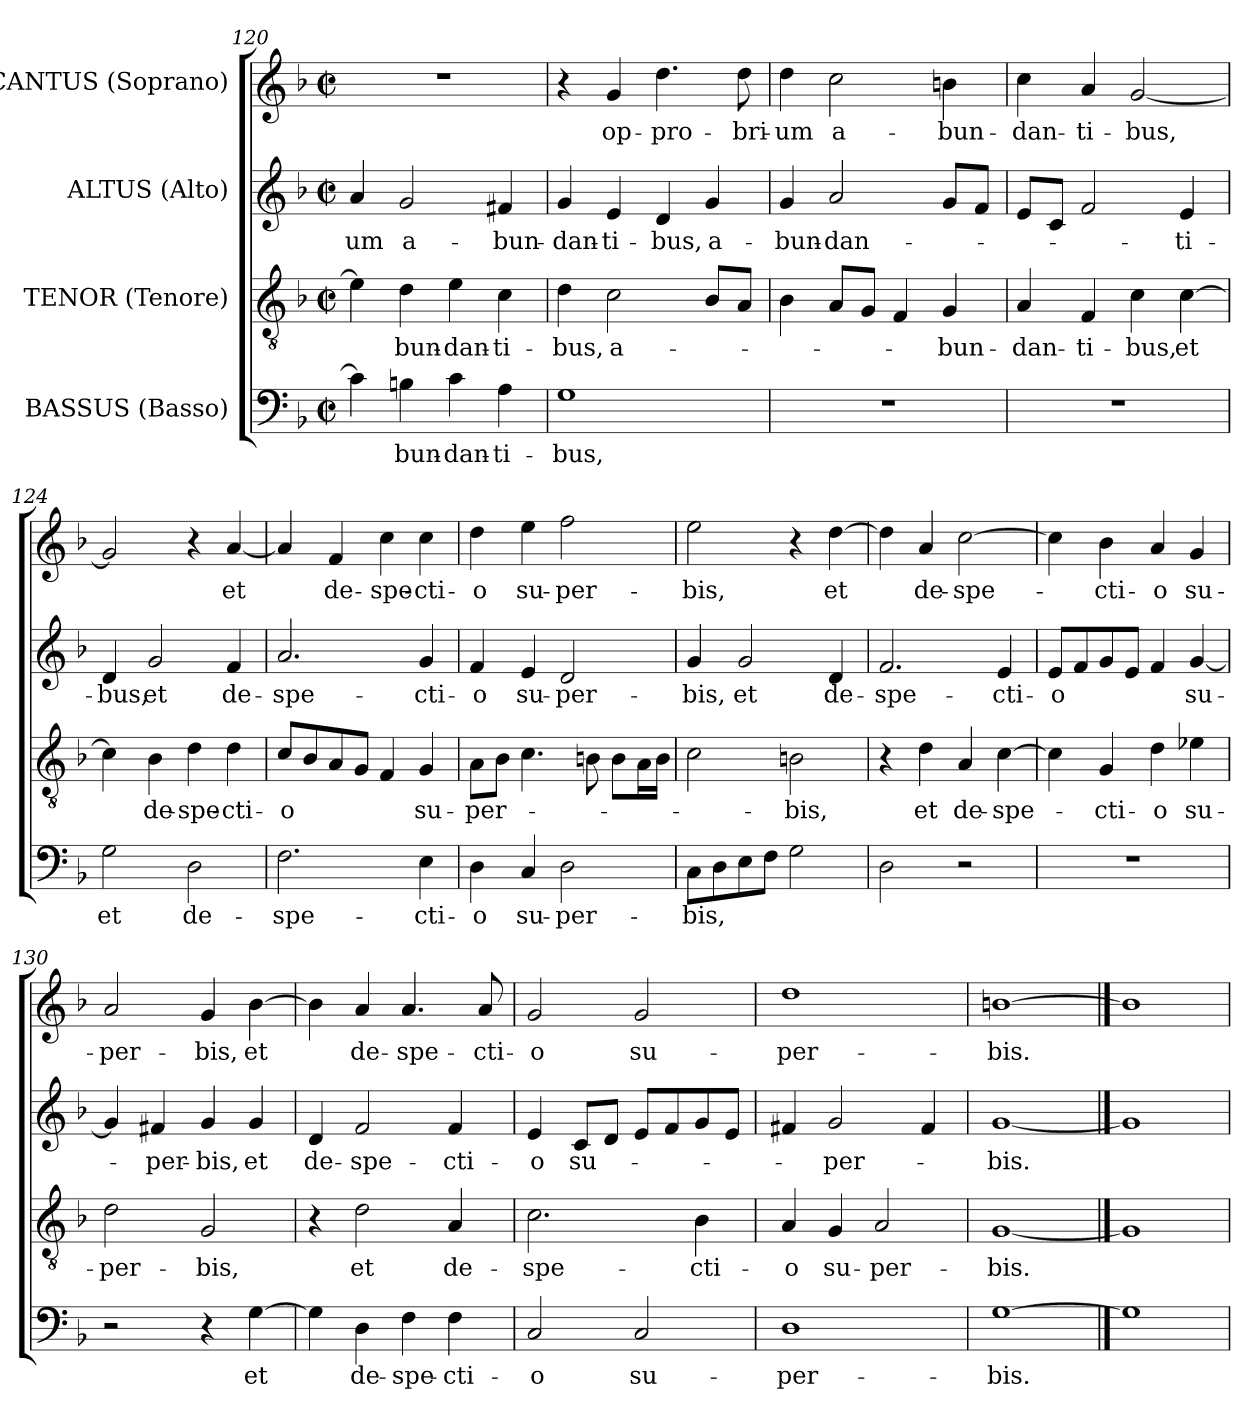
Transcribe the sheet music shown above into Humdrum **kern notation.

**kern	**text	**kern	**text	**kern	**text	**kern	**text
*part4	*part4	*part3	*part3	*part2	*part2	*part1	*part1
*staff4	*staff4	*staff3	*staff3	*staff2	*staff2	*staff1	*staff1
*I"BASSUS (Basso)	*	*I"TENOR (Tenore)	*	*I"ALTUS (Alto)	*	*I"CANTUS (Soprano)	*
*clefF4	*	*clefGv2	*	*clefG2	*	*clefG2	*
*k[b-]	*	*k[b-]	*	*k[b-]	*	*k[b-]	*
*F:	*	*F:	*	*F:	*	*F:	*
*M2/2	*	*M2/2	*	*M2/2	*	*M2/2	*
*met(c|)	*	*met(c|)	*	*met(c|)	*	*met(c|)	*
=120	=120	=120	=120	=120	=120	=120	=120
!	!	!	!	!	!LO:LY:b	!	!
4c\]	.	4e\]	.	4a/	-um	1r	.
!	!LO:LY:b	!	!LO:LY:b	!	!LO:LY:b	!	!
4Bn\	-bun-	4d\	-bun-	2g/	a-	.	.
!	!LO:LY:b	!	!LO:LY:b	!	!	!	!
4c\	-dan-	4e\	-dan-	.	.	.	.
!	!LO:LY:b	!	!LO:LY:b	!	!LO:LY:b	!	!
4A\	-ti-	4c\	-ti-	4f#/	-bun-	.	.
=121	=121	=121	=121	=121	=121	=121	=121
!	!LO:LY:b	!	!LO:LY:b	!	!LO:LY:b	!	!
1G	-bus,	4d\	-bus,	4g/	-dan-	4r	.
!	!	!	!LO:LY:b	!	!LO:LY:b	!	!LO:LY:b
.	.	2c\	a-	4e/	-ti-	4g/	op-
!	!	!	!	!	!LO:LY:b	!	!LO:LY:b
.	.	.	.	4d/	-bus,	4.dd\	-pro-
!	!	!	!	!	!LO:LY:b	!	!
.	.	8B-/L	.	4g/	a-	.	.
!	!	!	!	!	!	!	!LO:LY:b
.	.	8A/J	.	.	.	8dd\	-bri-
=122	=122	=122	=122	=122	=122	=122	=122
!	!	!	!	!	!LO:LY:b	!	!LO:LY:b
1r	.	4B-\	.	4g/	-bun-	4dd\	-um
!	!	!	!	!	!LO:LY:b	!	!LO:LY:b
.	.	8A/L	.	2a/	-dan-	2cc\	a-
.	.	8G/J	.	.	.	.	.
.	.	4F/	.	.	.	.	.
!	!	!	!LO:LY:b	!	!	!	!LO:LY:b
.	.	4G/	-bun-	8g/L	.	4bn\	-bun-
.	.	.	.	8f/J	.	.	.
!!LO:PB:g=z
=123	=123	=123	=123	=123	=123	=123	=123
!	!	!	!LO:LY:b	!	!	!	!LO:LY:b
1r	.	4A/	-dan-	8e/L	.	4cc\	-dan-
.	.	.	.	8c/J	.	.	.
!	!	!	!LO:LY:b	!	!	!	!LO:LY:b
.	.	4F/	-ti-	2f/	.	4a/	-ti-
!	!	!	!LO:LY:b	!	!	!	!LO:LY:b
.	.	4c\	-bus,	.	.	[2g/	-bus,
!	!	!	!LO:LY:b	!	!LO:LY:b	!	!
.	.	[4c\	et	4e/	-ti-	.	.
=124	=124	=124	=124	=124	=124	=124	=124
!	!LO:LY:b	!	!	!	!LO:LY:b	!	!
2G\	et	4c\]	.	4d/	-bus,	2g/]	.
!	!	!	!LO:LY:b	!	!LO:LY:b	!	!
.	.	4B-\	de-	2g/	et	.	.
!	!LO:LY:b	!	!LO:LY:b	!	!	!	!
2D\	de-	4d\	-spe-	.	.	4r	.
!	!	!	!LO:LY:b	!	!LO:LY:b	!	!LO:LY:b
.	.	4d\	-cti-	4f/	de-	[4a/	et
=125	=125	=125	=125	=125	=125	=125	=125
!	!LO:LY:b	!	!LO:LY:b	!	!LO:LY:b	!	!
2.F\	-spe-	8c/L	-o	2.a/	-spe-	4a/]	.
.	.	8B-/	.	.	.	.	.
!	!	!	!	!	!	!	!LO:LY:b
.	.	8A/	.	.	.	4f/	de-
.	.	8G/J	.	.	.	.	.
!	!	!	!	!	!	!	!LO:LY:b
.	.	4F/	.	.	.	4cc\	-spe-
!	!LO:LY:b	!	!LO:LY:b	!	!LO:LY:b	!	!LO:LY:b
4E\	-cti-	4G/	su-	4g/	-cti-	4cc\	-cti-
=126	=126	=126	=126	=126	=126	=126	=126
!	!LO:LY:b	!	!LO:LY:b	!	!LO:LY:b	!	!LO:LY:b
4D\	-o	8A\L	-per-	4f/	-o	4dd\	-o
.	.	8B-\J	.	.	.	.	.
!	!LO:LY:b	!	!	!	!LO:LY:b	!	!LO:LY:b
4C/	su-	4.c\	.	4e/	su-	4ee\	su-
!	!LO:LY:b	!	!	!	!LO:LY:b	!	!LO:LY:b
2D\	-per-	.	.	2d/	-per-	2ff\	-per-
.	.	8B\	.	.	.	.	.
.	.	8B\L	.	.	.	.	.
.	.	16A\L	.	.	.	.	.
.	.	16B\JJ	.	.	.	.	.
=127	=127	=127	=127	=127	=127	=127	=127
!	!LO:LY:b	!	!	!	!LO:LY:b	!	!LO:LY:b
8C\L	-bis,	2c\	.	4g/	-bis,	2ee\	-bis,
8D\	.	.	.	.	.	.	.
!	!	!	!	!	!LO:LY:b	!	!
8E\	.	.	.	2g/	et	.	.
8F\J	.	.	.	.	.	.	.
!	!	!	!LO:LY:b	!	!	!	!
2G\	.	2Bn\	-bis,	.	.	4r	.
!	!	!	!	!	!LO:LY:b	!	!LO:LY:b
.	.	.	.	4d/	de-	[4dd\	et
=128	=128	=128	=128	=128	=128	=128	=128
!	!	!	!	!	!LO:LY:b	!	!
2D\	.	4r	.	2.f/	-spe-	4dd\]	.
!	!	!	!LO:LY:b	!	!	!	!LO:LY:b
.	.	4d\	et	.	.	4a/	de-
!	!	!	!LO:LY:b	!	!	!	!LO:LY:b
2r	.	4A/	de-	.	.	[2cc\	-spe-
!	!	!	!LO:LY:b	!	!LO:LY:b	!	!
.	.	[4c\	-spe-	4e/	-cti-	.	.
!!LO:LB:g=z
=129	=129	=129	=129	=129	=129	=129	=129
!	!	!	!	!	!LO:LY:b	!	!
1r	.	4c\]	.	8e/L	-o	4cc\]	.
.	.	.	.	8f/	.	.	.
!	!	!	!LO:LY:b	!	!	!	!LO:LY:b
.	.	4G/	-cti-	8g/	.	4b-\	-cti-
.	.	.	.	8e/J	.	.	.
!	!	!	!LO:LY:b	!	!	!	!LO:LY:b
.	.	4d\	-o	4f/	.	4a/	-o
!	!	!	!LO:LY:b	!	!LO:LY:b	!	!LO:LY:b
.	.	4e-\	su-	[4g/	su-	4g/	su-
=130	=130	=130	=130	=130	=130	=130	=130
!	!	!	!LO:LY:b	!	!	!	!LO:LY:b
2r	.	2d\	-per-	4g/]	.	2a/	-per-
!	!	!	!	!	!LO:LY:b	!	!
.	.	.	.	4f#/	-per-	.	.
!	!	!	!LO:LY:b	!	!LO:LY:b	!	!LO:LY:b
4r	.	2G/	-bis,	4g/	-bis,	4g/	-bis,
!	!LO:LY:b	!	!	!	!LO:LY:b	!	!LO:LY:b
[4G\	et	.	.	4g/	et	[4b-\	et
=131	=131	=131	=131	=131	=131	=131	=131
!	!	!	!	!	!LO:LY:b	!	!
4G\]	.	4r	.	4d/	de-	4b-\]	.
!	!LO:LY:b	!	!LO:LY:b	!	!LO:LY:b	!	!LO:LY:b
4D\	de-	2d\	et	2f/	-spe-	4a/	de-
!	!LO:LY:b	!	!	!	!	!	!LO:LY:b
4F\	-spe-	.	.	.	.	4.a/	-spe-
!	!LO:LY:b	!	!LO:LY:b	!	!LO:LY:b	!	!
4F\	-cti-	4A/	de-	4f/	-cti-	.	.
!	!	!	!	!	!	!	!LO:LY:b
.	.	.	.	.	.	8a/	-cti-
=132	=132	=132	=132	=132	=132	=132	=132
!	!LO:LY:b	!	!LO:LY:b	!	!LO:LY:b	!	!LO:LY:b
2C/	-o	2.c\	-spe-	4e/	-o	2g/	-o
!	!	!	!	!	!LO:LY:b	!	!
.	.	.	.	8c/L	su-	.	.
.	.	.	.	8d/J	.	.	.
!	!LO:LY:b	!	!	!	!	!	!LO:LY:b
2C/	su-	.	.	8e/L	.	2g/	su-
.	.	.	.	8f/	.	.	.
!	!	!	!LO:LY:b	!	!	!	!
.	.	4B-\	-cti-	8g/	.	.	.
.	.	.	.	8e/J	.	.	.
=133	=133	=133	=133	=133	=133	=133	=133
!	!LO:LY:b	!	!LO:LY:b	!	!	!	!LO:LY:b
1D	-per-	4A/	-o	4f#/	.	1dd	-per-
!	!	!	!LO:LY:b	!	!LO:LY:b	!	!
.	.	4G/	su-	2g/	-per-	.	.
!	!	!	!LO:LY:b	!	!	!	!
.	.	2A/	-per-	.	.	.	.
.	.	.	.	4f#/	.	.	.
=134	=134	=134	=134	=134	=134	=134	=134
!	!LO:LY:b	!	!LO:LY:b	!	!LO:LY:b	!	!LO:LY:b
[1G	-bis.	[1G	-bis.	[1g	-bis.	[1bn	-bis.
==135	==135	==135	==135	==135	==135	==135	==135
1G]	.	1G]	.	1g]	.	1b]	.
=	=	=	=	=	=	=	=
*-	*-	*-	*-	*-	*-	*-	*-
